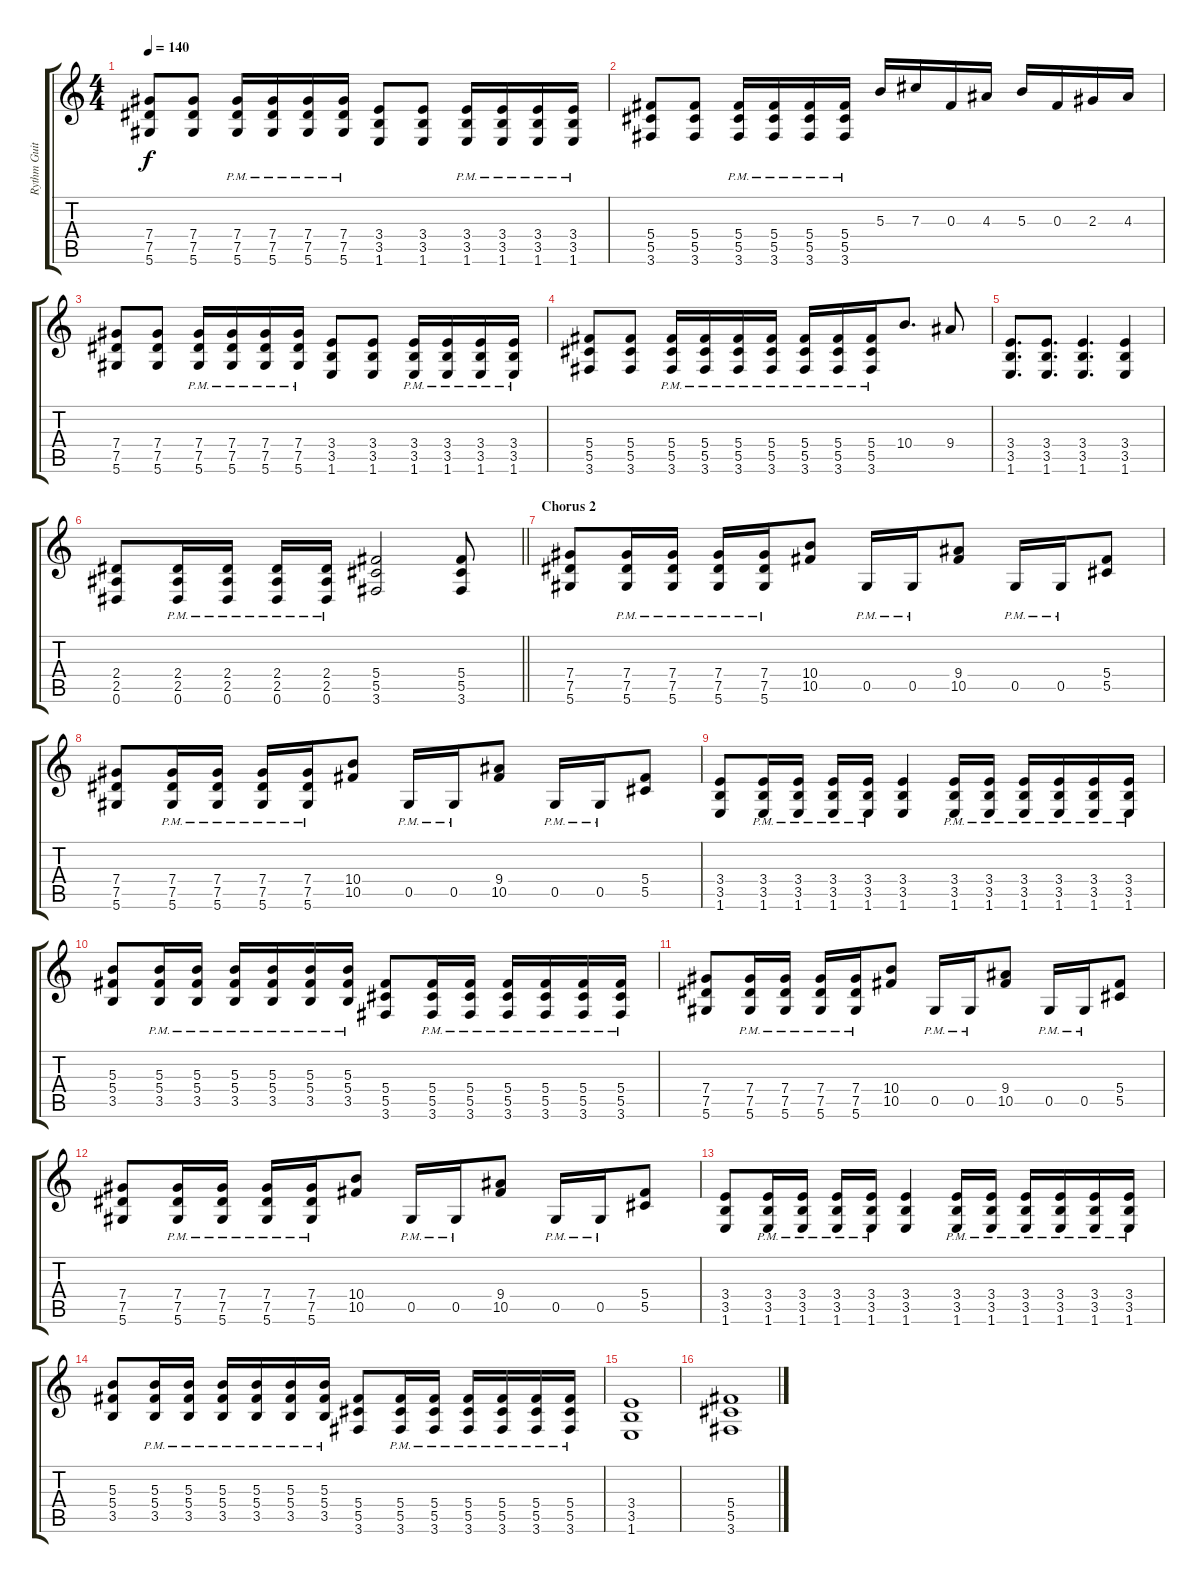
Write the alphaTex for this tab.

\track ("Rythm Guitar" "Rythm Guit") {instrument distortionguitar}
\staff {score tabs}
\tuning (Eb4 Bb3 Gb3 Db3 Ab2 Eb2) {hide}
\ts (4 4)
\tempo 140
\clef g2
\ks c
(7.4 7.5 5.6).8{dy f} (7.4 7.5 5.6).8 (7.4{pm} 7.5{pm} 5.6{pm}).16 (7.4{pm} 7.5{pm} 5.6{pm}).16 (7.4{pm} 7.5{pm} 5.6{pm}).16 (7.4{pm} 7.5{pm} 5.6{pm}).16 (3.4 3.5 1.6).8 (3.4 3.5 1.6).8 (3.4{pm} 3.5{pm} 1.6{pm}).16 (3.4{pm} 3.5{pm} 1.6{pm}).16 (3.4 3.5{pm} 1.6{pm}).16 (3.4{pm} 3.5{pm} 1.6{pm}).16 |
(5.4 5.5 3.6).8 (5.4 5.5 3.6).8 (5.4{pm} 5.5{pm} 3.6{pm}).16 (5.4{pm} 5.5{pm} 3.6{pm}).16 (5.4{pm} 5.5{pm} 3.6{pm}).16 (5.4{pm} 5.5{pm} 3.6{pm}).16 5.3.16 7.3.16 0.3.16 4.3.16 5.3.16 0.3.16 2.3.16 4.3.16 |
(7.4 7.5 5.6).8 (7.4 7.5 5.6).8 (7.4{pm} 7.5{pm} 5.6{pm}).16 (7.4{pm} 7.5{pm} 5.6{pm}).16 (7.4{pm} 7.5{pm} 5.6{pm}).16 (7.4{pm} 7.5{pm} 5.6{pm}).16 (3.4 3.5 1.6).8 (3.4 3.5 1.6).8 (3.4{pm} 3.5{pm} 1.6{pm}).16 (3.4{pm} 3.5{pm} 1.6{pm}).16 (3.4 3.5{pm} 1.6{pm}).16 (3.4{pm} 3.5{pm} 1.6{pm}).16 |
(5.4 5.5 3.6).8 (5.4 5.5 3.6).8 (5.4{pm} 5.5{pm} 3.6{pm}).16 (5.4{pm} 5.5{pm} 3.6{pm}).16 (5.4{pm} 5.5{pm} 3.6{pm}).16 (5.4{pm} 5.5{pm} 3.6{pm}).16 (5.4{pm} 5.5{pm} 3.6{pm}).16 (5.4{pm} 5.5{pm} 3.6{pm}).16 (5.4{pm} 5.5{pm} 3.6{pm}).16 10.4.8{d} 9.4.8 |
(3.4 3.5 1.6).8{d} (3.4 3.5 1.6).8{d} (3.4 3.5 1.6).4{d} (3.4 3.5 1.6).4 |
\barLineRight lightlight
(2.4 2.5 0.6).8 (2.4{pm} 2.5{pm} 0.6{pm}).16 (2.4{pm} 2.5{pm} 0.6{pm}).16 (2.4{pm} 2.5{pm} 0.6{pm}).16 (2.4{pm} 2.5{pm} 0.6{pm}).16 (5.4 5.5 3.6).2 (5.4 5.5 3.6).8 |
\section ("" "Chorus 2")
(7.4 7.5 5.6).8 (7.4{pm} 7.5{pm} 5.6{pm}).16 (7.4{pm} 7.5{pm} 5.6{pm}).16 (7.4{pm} 7.5{pm} 5.6{pm}).16 (7.4{pm} 7.5{pm} 5.6{pm}).16 (10.4 10.5).8 0.5{pm}.16 0.5{pm}.16 (9.4 10.5).8 0.5{pm}.16 0.5{pm}.16 (5.4 5.5).8 |
(7.4 7.5 5.6).8 (7.4{pm} 7.5{pm} 5.6{pm}).16 (7.4{pm} 7.5{pm} 5.6{pm}).16 (7.4{pm} 7.5{pm} 5.6{pm}).16 (7.4{pm} 7.5{pm} 5.6{pm}).16 (10.4 10.5).8 0.5{pm}.16 0.5{pm}.16 (9.4 10.5).8 0.5{pm}.16 0.5{pm}.16 (5.4 5.5).8 |
(3.4 3.5 1.6).8 (3.4{pm} 3.5{pm} 1.6{pm}).16 (3.4{pm} 3.5{pm} 1.6{pm}).16 (3.4{pm} 3.5{pm} 1.6{pm}).16 (3.4{pm} 3.5{pm} 1.6{pm}).16 (3.4 3.5 1.6).4 (3.4{pm} 3.5{pm} 1.6{pm}).16 (3.4{pm} 3.5{pm} 1.6{pm}).16 (3.4{pm} 3.5{pm} 1.6{pm}).16 (3.4{pm} 3.5{pm} 1.6{pm}).16 (3.4{pm} 3.5{pm} 1.6{pm}).16 (3.4{pm} 3.5{pm} 1.6{pm}).16 |
(5.3 5.4 3.5).8 (5.3{pm} 5.4{pm} 3.5{pm}).16 (5.3{pm} 5.4{pm} 3.5{pm}).16 (5.3{pm} 5.4{pm} 3.5{pm}).16 (5.3{pm} 5.4{pm} 3.5{pm}).16 (5.3{pm} 5.4{pm} 3.5{pm}).16 (5.3{pm} 5.4{pm} 3.5{pm}).16 (5.4 5.5 3.6).8 (5.4{pm} 5.5{pm} 3.6{pm}).16 (5.4{pm} 5.5{pm} 3.6{pm}).16 (5.4{pm} 5.5{pm} 3.6{pm}).16 (5.4{pm} 5.5{pm} 3.6{pm}).16 (5.4{pm} 5.5{pm} 3.6{pm}).16 (5.4{pm} 5.5 3.6{pm}).16 |
(7.4 7.5 5.6).8 (7.4{pm} 7.5{pm} 5.6{pm}).16 (7.4{pm} 7.5{pm} 5.6{pm}).16 (7.4{pm} 7.5{pm} 5.6{pm}).16 (7.4{pm} 7.5{pm} 5.6{pm}).16 (10.4 10.5).8 0.5{pm}.16 0.5{pm}.16 (9.4 10.5).8 0.5{pm}.16 0.5{pm}.16 (5.4 5.5).8 |
(7.4 7.5 5.6).8 (7.4{pm} 7.5{pm} 5.6{pm}).16 (7.4{pm} 7.5{pm} 5.6{pm}).16 (7.4{pm} 7.5{pm} 5.6{pm}).16 (7.4{pm} 7.5{pm} 5.6{pm}).16 (10.4 10.5).8 0.5{pm}.16 0.5{pm}.16 (9.4 10.5).8 0.5{pm}.16 0.5{pm}.16 (5.4 5.5).8 |
(3.4 3.5 1.6).8 (3.4{pm} 3.5{pm} 1.6{pm}).16 (3.4{pm} 3.5{pm} 1.6{pm}).16 (3.4{pm} 3.5{pm} 1.6{pm}).16 (3.4{pm} 3.5{pm} 1.6{pm}).16 (3.4 3.5 1.6).4 (3.4{pm} 3.5{pm} 1.6{pm}).16 (3.4{pm} 3.5{pm} 1.6{pm}).16 (3.4{pm} 3.5{pm} 1.6{pm}).16 (3.4{pm} 3.5{pm} 1.6{pm}).16 (3.4{pm} 3.5{pm} 1.6{pm}).16 (3.4{pm} 3.5{pm} 1.6{pm}).16 |
(5.3 5.4 3.5).8 (5.3{pm} 5.4{pm} 3.5{pm}).16 (5.3{pm} 5.4{pm} 3.5{pm}).16 (5.3{pm} 5.4{pm} 3.5{pm}).16 (5.3{pm} 5.4{pm} 3.5{pm}).16 (5.3{pm} 5.4{pm} 3.5{pm}).16 (5.3{pm} 5.4{pm} 3.5{pm}).16 (5.4 5.5 3.6).8 (5.4{pm} 5.5{pm} 3.6{pm}).16 (5.4{pm} 5.5{pm} 3.6{pm}).16 (5.4{pm} 5.5{pm} 3.6{pm}).16 (5.4{pm} 5.5{pm} 3.6{pm}).16 (5.4{pm} 5.5{pm} 3.6{pm}).16 (5.4{pm} 5.5 3.6{pm}).16 |
(3.4 3.5 1.6).1 |
(5.4 5.5 3.6).1
